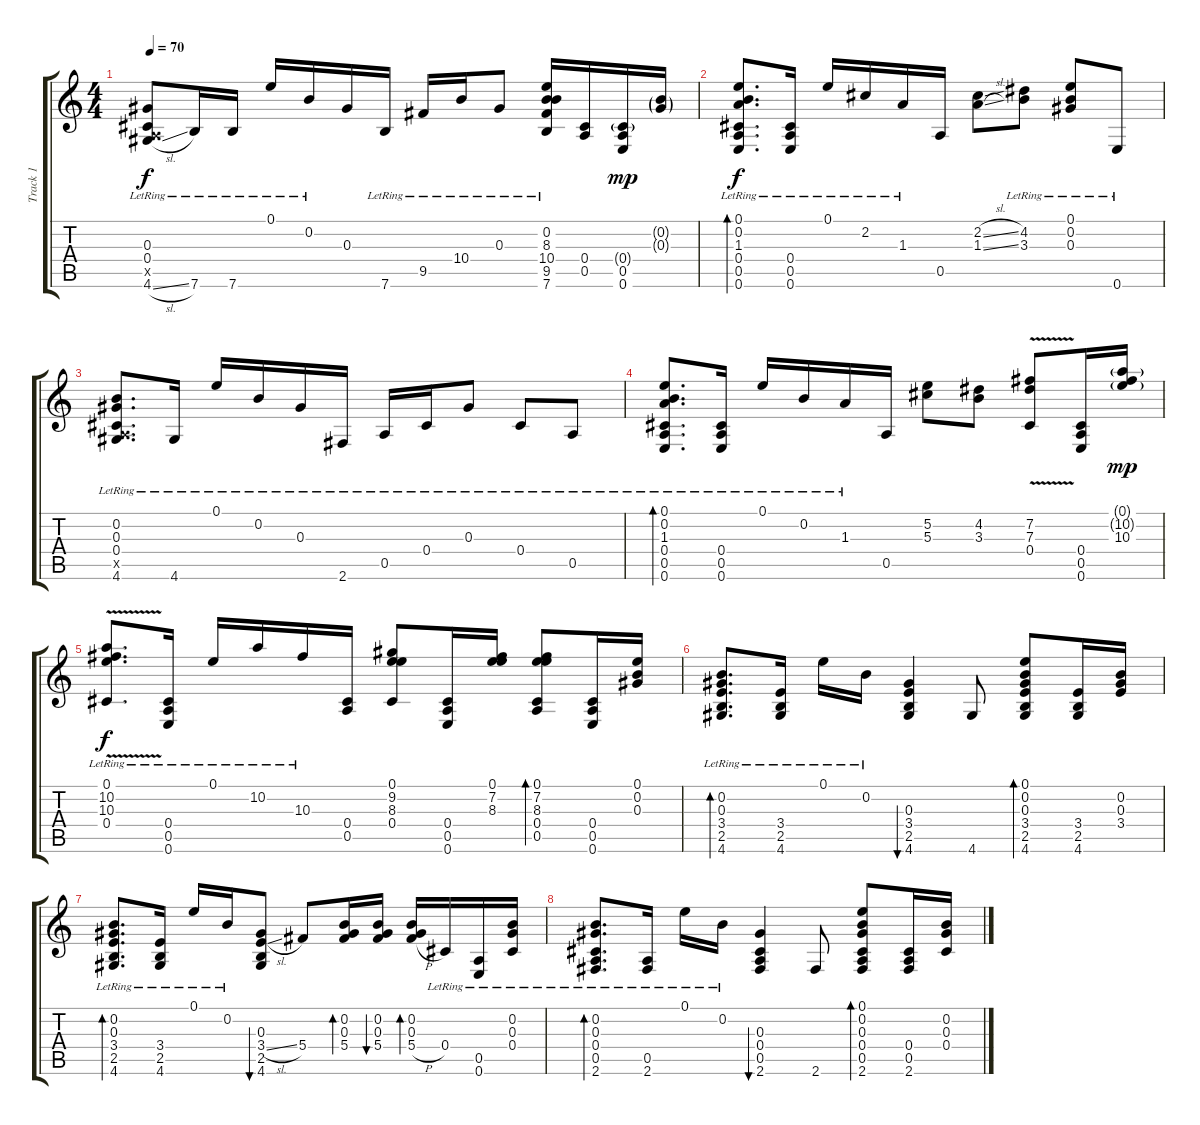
\track ("Track 1" "Track 1") {instrument acousticguitarnylon}
\staff {score tabs}
\tuning (E4 B3 Ab3 Db3 A2 E2) {hide}
\ts (4 4)
\tempo 70
\clef g2
\ks c
(0.3{lr} 0.4{lr} 0.5{x} 4.6{sl lr}).8{dy f} 7.6{lr}.16 7.6{lr}.16 0.1{lr}.16 0.2{lr}.16 0.3.16 7.6{lr}.16 9.5{lr}.16 10.4{lr}.16 0.3{lr}.8 (0.2{lr} 8.3{lr} 10.4{lr} 9.5{lr} 7.6{lr}).16 (0.4 0.5).16 (0.4{g} 0.5 0.6).16{dy mp} (0.2{g} 0.3{g}).16 |
(0.1{lr} 0.2{lr} 1.3{lr} 0.4{lr} 0.5{lr} 0.6{lr}).8{d bd 60 dy f} (0.4{lr} 0.5{lr} 0.6{lr}).16 0.1{lr}.16 2.2{lr}.16 1.3{lr}.16 0.5.16 (2.2{sl} 1.3{sl}).8 (4.2{lr} 3.3{lr}).8 (0.1{lr} 0.2{lr} 0.3{lr}).8 0.6{lr}.8 |
(0.2{lr} 0.3{lr} 0.4{lr} 0.5{x} 4.6{lr}).8{d} 4.6{lr}.16 0.1{lr}.16 0.2{lr}.16 0.3{lr}.16 2.6{lr}.16 0.5{lr}.16 0.4{lr}.16 0.3{lr}.8 0.4{lr}.8 0.5{lr}.8 |
(0.1{lr} 0.2{lr} 1.3{lr} 0.4{lr} 0.5{lr} 0.6{lr}).8{d bd 60} (0.4{lr} 0.5{lr} 0.6{lr}).16 0.1{lr}.16 0.2{lr}.16 1.3{lr}.16 0.5.16 (5.2 5.3).8 (4.2 3.3).8 (7.2{v} 7.3{v} 0.4).8 (0.4 0.5 0.6).16 (0.1{g} 10.2{g} 10.3).16{dy mp} |
(0.1{lr} 10.2{v lr} 10.3{v lr} 0.4{lr}).8{d dy f} (0.4{lr} 0.5{lr} 0.6{lr}).16 0.1{lr}.16 10.2{lr}.16 10.3{lr}.16 (0.4 0.5).16 (0.1 9.2 8.3 0.4).8 (0.4 0.5 0.6).16 (0.1 7.2 8.3).16 (0.1 7.2 8.3 0.4 0.5).8{bd 30} (0.4 0.5 0.6).16 (0.1 0.2 0.3).16 |
(0.2{lr} 0.3{lr} 3.4{lr} 2.5{lr} 4.6{lr}).8{d bd 30} (3.4{lr} 2.5{lr} 4.6{lr}).16 0.1{lr}.16 0.2{lr}.16 (0.3 3.4 2.5 4.6).4{bu 30} 4.6.8 (0.1 0.2 0.3 3.4 2.5 4.6).8{bd 30} (3.4 2.5 4.6).16 (0.2 0.3 3.4).16 |
(0.2{lr} 0.3{lr} 3.4{lr} 2.5{lr} 4.6{lr}).8{d bd 30} (3.4{lr} 2.5{lr} 4.6{lr}).16 0.1{lr}.16 0.2{lr}.16 (0.3 3.4{sl} 2.5 4.6).8{bu 30} 5.4.8 (0.2 0.3 5.4).16{bd 30} (0.2 0.3 5.4).16{bu 30} (0.2 0.3 5.4{h}).16{bd 30} 0.4{lr}.16 (0.5{lr} 0.6{lr}).16 (0.2{lr} 0.3{lr} 0.4).16 |
(0.2{lr} 0.3{lr} 0.4{lr} 0.5{lr} 2.6{lr}).8{d bd 30} (0.5{lr} 2.6{lr}).16 0.1{lr}.16 0.2{lr}.16 (0.3 0.4 0.5 2.6).4{bu 30} 2.6.8 (0.1 0.2 0.3 0.4 0.5 2.6).8{bd 30} (0.4 0.5 2.6{h}).16 (0.2 0.3 0.4).16
